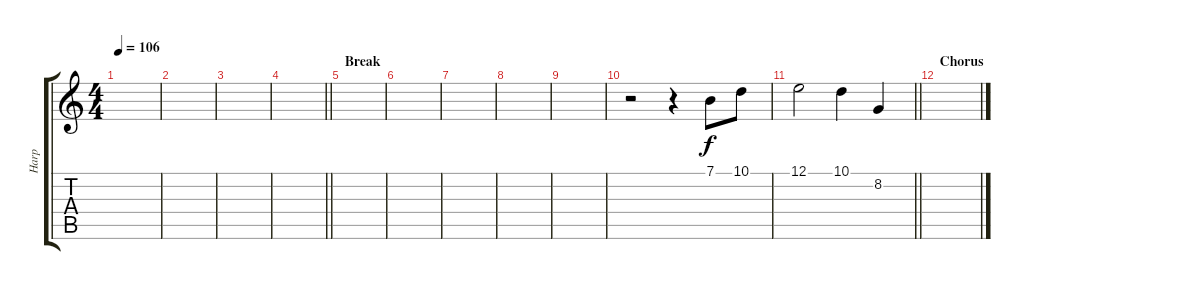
\track ("Harp" "Harp") {instrument orchestralharp}
\staff {score tabs}
\tuning (E4 B3 G3 D3 A2 E2) {hide}
\ts (4 4)
\tempo 106
\clef g2
\ks c
|
|
|
\barLineRight lightlight
|
\section ("" "Break")
|
|
|
|
|
r.2 r.4 7.1.8{dy f} 10.1.8 |
\barLineRight lightlight
12.1.2 10.1.4 8.2.4 |
\section ("" "Chorus")
